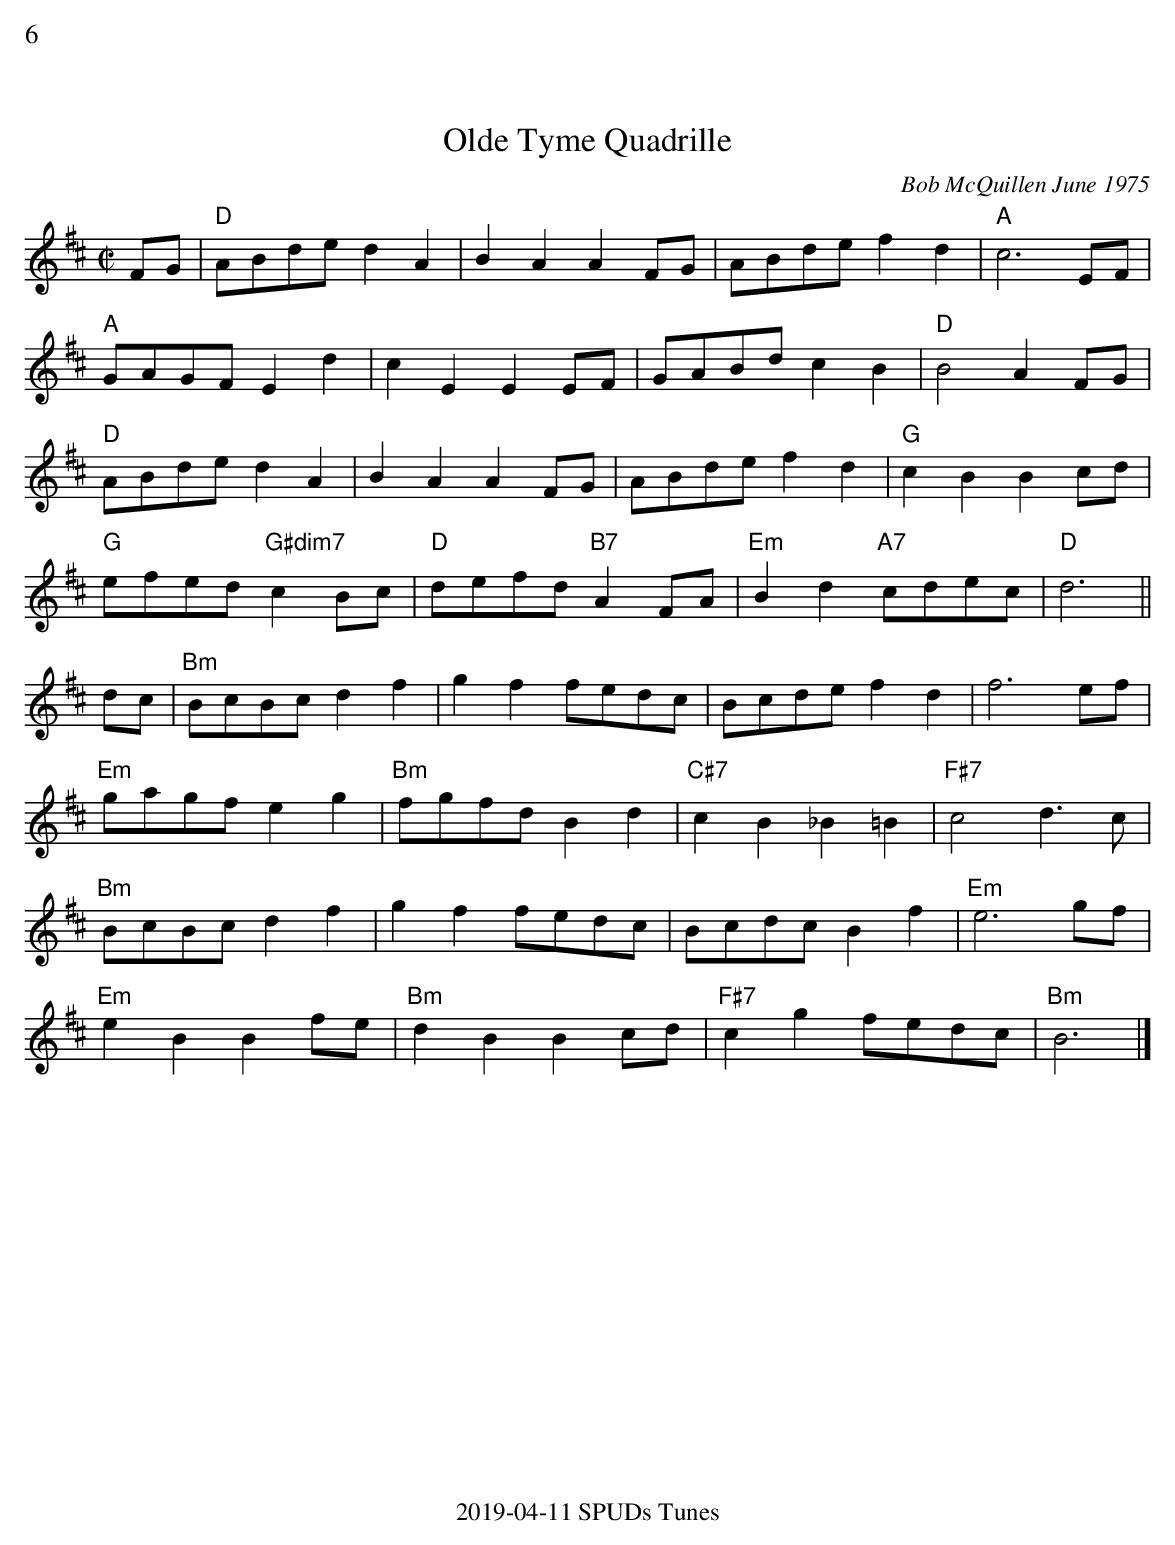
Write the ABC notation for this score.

X:1
%%text 6
T: Olde Tyme Quadrille
C: Bob McQuillen June 1975
M: C|
K: D
FG| "D"ABde d2A2| B2A2 A2FG| ABde f2d2| "A"c6 EF|
    "A"GAGF E2d2| c2E2 E2EF| GABd c2B2| "D"B4 A2FG|
    "D"ABde d2A2| B2A2 A2FG| ABde f2d2| "G"c2B2 B2cd|
    "G"efed "G#dim7"c2Bc| "D"defd "B7"A2FA| "Em"B2d2 "A7"cdec| "D"d6 ||
dc| "Bm"BcBc d2f2| g2f2 fedc| Bcde f2d2| f6ef|
    "Em"gagf e2g2| "Bm"fgfd B2d2| "C#7"c2B2 _B2=B2| "F#7"c4 d3c|
    "Bm"BcBc d2f2| g2f2 fedc| Bcdc B2f2| "Em"e6gf|
    "Em"e2B2 B2fe| "Bm"d2B2 B2cd| "F#7"c2g2 fedc| "Bm"B6|]
